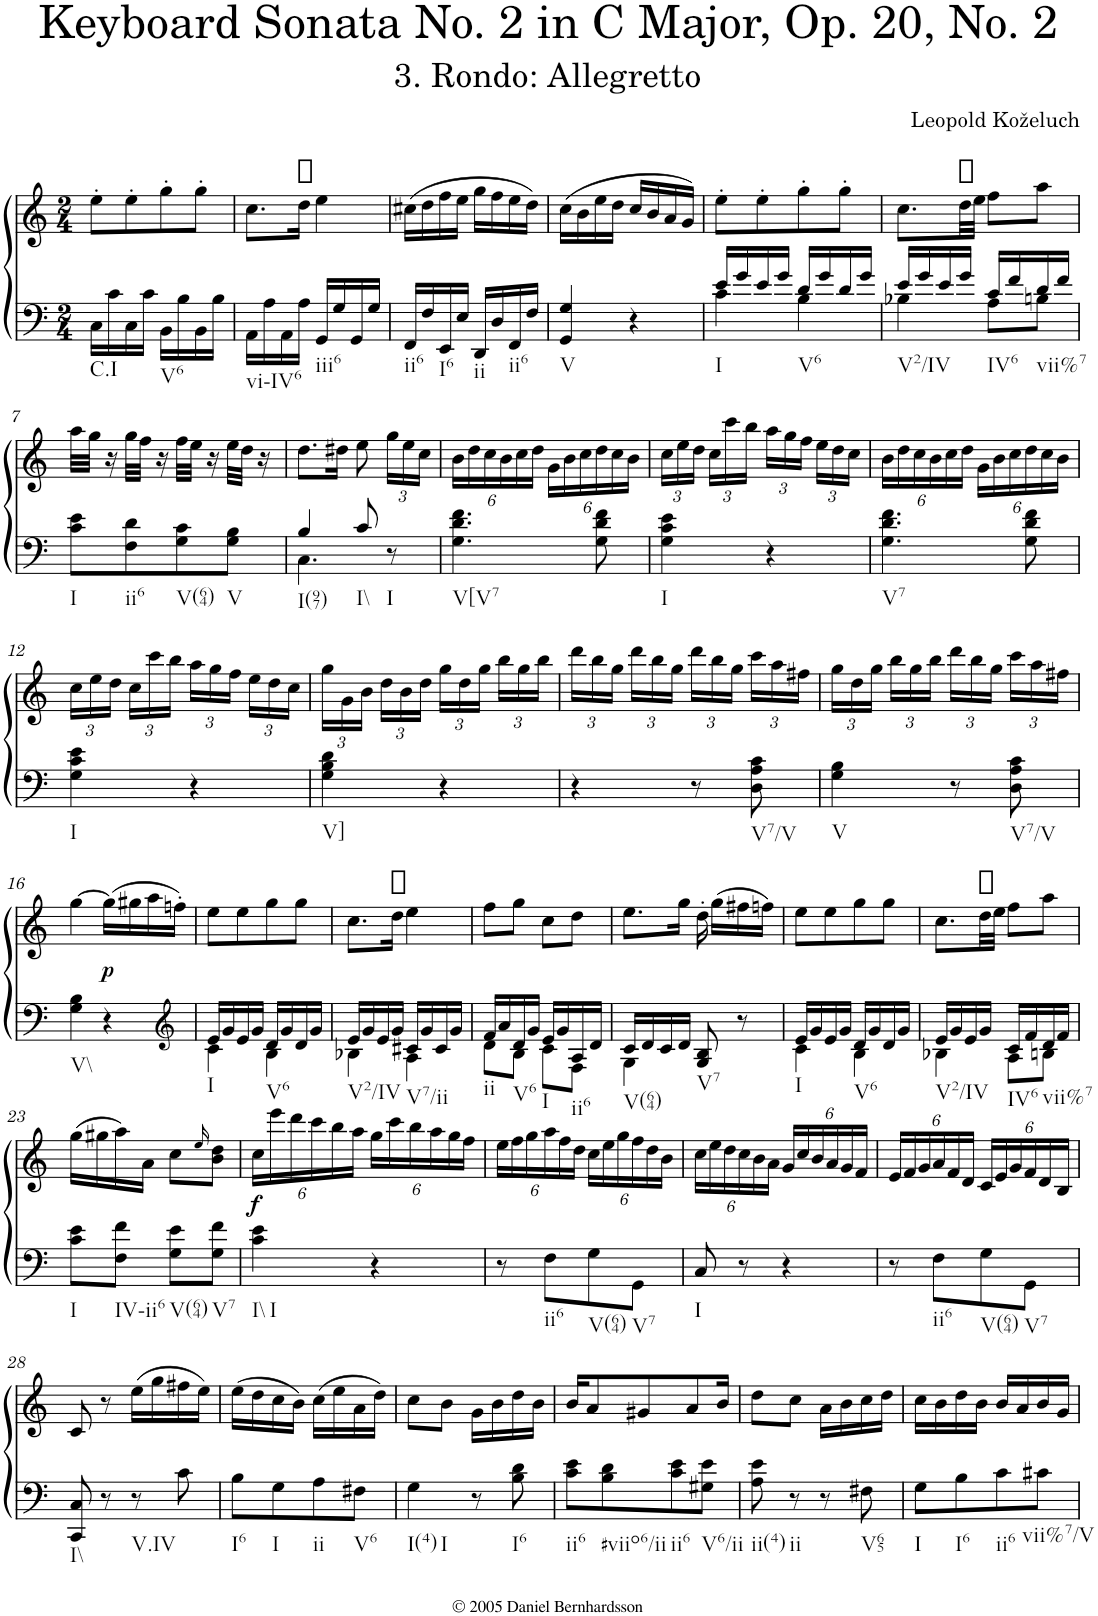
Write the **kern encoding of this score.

**kern	**kern	**dynam
*part1	*part1	*part1
*staff2	*staff1	*staff1/2
*I"Piano	*	*
*I'Pno.	*	*
*clefF4	*clefG2	*
*k[]	*k[]	*
*M2/4	*M2/4	*
=1	=1	=1
!LO:TX:b:t=C.I	!	!
16C\LL	8ee'\L	.
16c\	.	.
16C\	8ee'\	.
16c\JJ	.	.
!LO:TX:b:t=V6	!	!
16BB\LL	8gg'\	.
16B\	.	.
16BB\	8gg'\J	.
16B\JJ	.	.
=2	=2	=2
!LO:TX:b:t=vi-IV6	!	!
16AA\LL	8.cc\L	.
16A\	.	.
16AA\	.	.
16A\JJ	16dd\Jk	.
!LO:TX:b:t=iii6	!	!
16GG/LL	4ee\	.
16G/	.	.
16GG/	.	.
16G/JJ	.	.
=3	=3	=3
!LO:TX:b:t=ii6	!	!
16FF/LL	(16cc#X\LL	.
16F/	16dd\	.
!LO:TX:b:t=I6	!	!
16EE/	16ff\	.
16E/JJ	16ee\JJ	.
!LO:TX:b:t=ii	!	!
16DD/LL	16gg\LL	.
16D/	16ff\	.
!LO:TX:b:t=ii6	!	!
16FF/	16ee\	.
16F/JJ	16dd\JJ)	.
=4	=4	=4
!LO:TX:b:t=V	!	!
4GG/ 4G/	(16cc\LL	.
.	16b\	.
.	16ee\	.
.	16dd\JJ	.
4r	16cc/LL	.
.	16b/	.
.	16a/	.
.	16g/JJ)	.
=5	=5	=5
*^	*	*
!LO:TX:b:t=I	!	!	!
16e/LL	4c\	8ee'\L	.
16g/	.	.	.
16e/	.	8ee'\	.
16g/JJ	.	.	.
!LO:TX:b:t=V6	!	!	!
16d/LL	4B\	8gg'\	.
16g/	.	.	.
16d/	.	8gg'\J	.
16g/JJ	.	.	.
=6	=6	=6	=6
!LO:TX:b:t=V2/IV	!	!	!
16e/LL	4B-X\	8.cc\L	.
16g/	.	.	.
16e/	.	.	.
16g/JJ	.	32dd\LL	.
.	.	32ee\JJJ	.
!LO:TX:b:t=IV6	!	!	!
16c/LL	8A\L	8ff\L	.
16f/	.	.	.
!LO:TX:b:t=vii%7	!	!	!
16d/	8Bn\J	8aa\J	.
16f/JJ	.	.	.
*v	*v	*	*
!!LO:LB:g=z
=7	=7	=7
!LO:TX:b:t=I	!	!
8c\ 8e\L	32aa\LLL	.
.	32gg\JJJ	.
.	16r	.
!LO:TX:b:t=ii6	!	!
8F\ 8d\	32gg\LLL	.
.	32ff\JJJ	.
.	16r	.
!LO:TX:b:t=V(64)	!	!
8G\ 8c\	32ff\LLL	.
.	32ee\JJJ	.
.	16r	.
!LO:TX:b:t=V	!	!
8G\ 8B\J	32ee\LLL	.
.	32dd\JJJ	.
.	16r	.
=8	=8	=8
*^	*	*
!LO:TX:b:t=I(97)	!	!	!
4B/	4.C\	8.dd\L	.
.	.	16dd#X\Jk	.
!LO:TX:b:t=I\\	!	!	!
8c/	.	8ee\	.
*	*	*Xbrackettup	*
!LO:TX:b:t=I	!	!	!
8r	8ryy	24gg\LL	.
.	.	24ee\	.
.	.	24cc\JJ	.
*v	*v	*	*
=9	=9	=9
!LO:TX:b:t=V[V7	!	!
4.G\ 4.d\ 4.f\	24b\LL	.
.	24dd\	.
.	24cc\	.
.	24b\	.
.	24cc\	.
.	24dd\JJ	.
.	24g\LL	.
.	24b\	.
.	24cc\	.
8G\ 8d\ 8f\	24dd\	.
.	24cc\	.
.	24b\JJ	.
=10	=10	=10
!LO:TX:b:t=I	!	!
4G\ 4c\ 4e\	24cc\LL	.
.	24ee\	.
.	24dd\JJ	.
.	24cc\LL	.
.	24ccc\	.
.	24bb\JJ	.
4r	24aa\LL	.
.	24gg\	.
.	24ff\JJ	.
.	24ee\LL	.
.	24dd\	.
.	24cc\JJ	.
=11	=11	=11
!LO:TX:b:t=V7	!	!
4.G\ 4.d\ 4.f\	24b\LL	.
.	24dd\	.
.	24cc\	.
.	24b\	.
.	24cc\	.
.	24dd\JJ	.
.	24g\LL	.
.	24b\	.
.	24cc\	.
8G\ 8d\ 8f\	24dd\	.
.	24cc\	.
.	24b\JJ	.
!!LO:LB:g=z
=12	=12	=12
!LO:TX:b:t=I	!	!
4G\ 4c\ 4e\	24cc\LL	.
.	24ee\	.
.	24dd\JJ	.
.	24cc\LL	.
.	24ccc\	.
.	24bb\JJ	.
4r	24aa\LL	.
.	24gg\	.
.	24ff\JJ	.
.	24ee\LL	.
.	24dd\	.
.	24cc\JJ	.
=13	=13	=13
!LO:TX:b:t=V]	!	!
4G\ 4B\ 4d\	24gg\LL	.
.	24g\	.
.	24b\JJ	.
.	24dd\LL	.
.	24b\	.
.	24dd\JJ	.
4r	24gg\LL	.
.	24dd\	.
.	24gg\JJ	.
.	24bb\LL	.
.	24gg\	.
.	24bb\JJ	.
=14	=14	=14
4r	24ddd\LL	.
.	24bb\	.
.	24gg\JJ	.
.	24ddd\LL	.
.	24bb\	.
.	24gg\JJ	.
8r	24ddd\LL	.
.	24bb\	.
.	24gg\JJ	.
!LO:TX:b:t=V7/V	!	!
8D\ 8A\ 8c\	24ccc\LL	.
.	24aa\	.
.	24ff#X\JJ	.
=15	=15	=15
!LO:TX:b:t=V	!	!
4G\ 4B\	24gg\LL	.
.	24dd\	.
.	24gg\JJ	.
.	24bb\LL	.
.	24gg\	.
.	24bb\JJ	.
8r	24ddd\LL	.
.	24bb\	.
.	24gg\JJ	.
!LO:TX:b:t=V7/V	!	!
8D\ 8A\ 8c\	24ccc\LL	.
.	24aa\	.
.	24ff#X\JJ	.
!!LO:LB:g=z
=16	=16	=16
!LO:TX:b:t=V\\	!	!
4G\ 4B\	[>4gg\	.
!	!	!LO:DY:b
4r	(16gg\LL]	p
.	16gg#X\	.
.	16aa\	.
*clefG2	*	*
.	16ffn'\JJ)	.
=17	=17	=17
*^	*	*
!LO:TX:b:t=I	!	!	!
16e/LL	4c\	8ee\L	.
16g/	.	.	.
16e/	.	8ee\	.
16g/JJ	.	.	.
!LO:TX:b:t=V6	!	!	!
16d/LL	4B\	8gg\	.
16g/	.	.	.
16d/	.	8gg\J	.
16g/JJ	.	.	.
=18	=18	=18	=18
!LO:TX:b:t=V2/IV	!	!	!
16e/LL	4B-X\	8.cc\L	.
16g/	.	.	.
16e/	.	.	.
16g/JJ	.	16dd\Jk	.
!LO:TX:b:t=V7/ii	!	!	!
16c#X/LL	4A\	4ee\	.
16g/	.	.	.
16c#/	.	.	.
16g/JJ	.	.	.
=19	=19	=19	=19
!LO:TX:b:t=ii	!	!	!
16f/LL	8d\L	8ff\L	.
16a/	.	.	.
!LO:TX:b:t=V6	!	!	!
16d/	8B\J	8gg\J	.
16g/JJ	.	.	.
!LO:TX:b:t=I	!	!	!
16e/LL	8c\L	8cc\L	.
16g/	.	.	.
!LO:TX:b:t=ii6	!	!	!
16A/	8F\J	8dd\J	.
16d/JJ	.	.	.
=20	=20	=20	=20
!LO:TX:b:t=V(64)	!	!	!
16c/LL	4G\	8.ee\L	.
16d/	.	.	.
16c/	.	.	.
16d/JJ	.	16gg\Jk	.
!LO:TX:b:t=V7	!	!	!
8G/ 8B/	4ryy	16dd'\	.
.	.	(16gg\LL	.
8r	.	16ff#X\	.
.	.	16ffn\JJ)	.
=21	=21	=21	=21
!LO:TX:b:t=I	!	!	!
16e/LL	4c\	8ee\L	.
16g/	.	.	.
16e/	.	8ee\	.
16g/JJ	.	.	.
!LO:TX:b:t=V6	!	!	!
16d/LL	4B\	8gg\	.
16g/	.	.	.
16d/	.	8gg\J	.
16g/JJ	.	.	.
=22	=22	=22	=22
!LO:TX:b:t=V2/IV	!	!	!
16e/LL	4B-X\	8.cc\L	.
16g/	.	.	.
16e/	.	.	.
16g/JJ	.	32dd\LL	.
.	.	32ee\JJJ	.
!LO:TX:b:t=IV6	!	!	!
16c/LL	8A\L	8ff\L	.
16f/	.	.	.
!LO:TX:b:t=vii%7	!	!	!
16d/	8Bn\J	8aa\J	.
16f/JJ	.	.	.
*v	*v	*	*
!!LO:LB:g=z
=23	=23	=23
!LO:TX:b:t=I	!	!
8c\ 8e\L	(16gg\LL	.
.	16gg#X\	.
!LO:TX:b:t=IV-ii6	!	!
8F\ 8f\J	16aa\)	.
.	16a\JJ	.
!LO:TX:b:t=V(64)	!	!
8G\ 8e\L	8cc\L	.
.	16qee/	.
!LO:TX:b:t=V7	!	!
8G\ 8f\J	8b\ 8dd\J	.
=24	=24	=24
!LO:TX:b:t=I\\	!	!
!LO:TX:b:t=I	!	!
!	!	!LO:DY:b
4c\ 4e\	24cc\LL	f
.	24eee\	.
.	24ddd\	.
.	24ccc\	.
.	24bb\	.
.	24aa\JJ	.
4r	24gg\LL	.
.	24ccc\	.
.	24bb\	.
.	24aa\	.
.	24gg\	.
.	24ff\JJ	.
=25	=25	=25
8r	24ee\LL	.
.	24ff\	.
.	24gg\	.
!LO:TX:b:t=ii6	!	!
8F\L	24aa\	.
.	24ff\	.
.	24dd\JJ	.
!LO:TX:b:t=V(64)	!	!
8G\	24cc\LL	.
.	24ee\	.
.	24gg\	.
!LO:TX:b:t=V7	!	!
8GG\J	24ff\	.
.	24dd\	.
.	24b\JJ	.
=26	=26	=26
!LO:TX:b:t=I	!	!
8C/	24cc\LL	.
.	24ee\	.
.	24dd\	.
8r	24cc\	.
.	24b\	.
.	24a\JJ	.
4r	24g/LL	.
.	24cc/	.
.	24b/	.
.	24a/	.
.	24g/	.
.	24f/JJ	.
=27	=27	=27
8r	24e/LL	.
.	24f/	.
.	24g/	.
!LO:TX:b:t=ii6	!	!
8F\L	24a/	.
.	24f/	.
.	24d/JJ	.
!LO:TX:b:t=V(64)	!	!
8G\	24c/LL	.
.	24e/	.
.	24g/	.
!LO:TX:b:t=V7	!	!
8GG\J	24f/	.
.	24d/	.
.	24B/JJ	.
!!LO:LB:g=z
=28	=28	=28
!LO:TX:b:t=I\\	!	!
8CC/ 8C/	8c/	.
8r	8r	.
!LO:TX:b:t=V.IV	!	!
8r	(16ee\LL	.
.	16gg\	.
8c\	16ff#X\	.
.	16ee\JJ)	.
=29	=29	=29
!LO:TX:b:t=I6	!	!
8B\L	(16ee\LL	.
.	16dd\	.
!LO:TX:b:t=I	!	!
8G\	16cc\	.
.	16b\JJ)	.
!LO:TX:b:t=ii	!	!
8A\	(16cc\LL	.
.	16ee\	.
!LO:TX:b:t=V6	!	!
8F#X\J	16a\	.
.	16dd\JJ)	.
=30	=30	=30
!LO:TX:b:t=I(4)	!	!
!LO:TX:b:t=I	!	!
4G\	8cc\L	.
.	8b\J	.
8r	16g\LL	.
.	16b\	.
!LO:TX:b:t=I6	!	!
8B\ 8d\	16dd\	.
.	16b\JJ	.
=31	=31	=31
!LO:TX:b:t=ii6	!	!
8c\ 8e\L	16b/KL	.
.	8a/	.
!LO:TX:b:t=#viio6/ii	!	!
8B\ 8d\	.	.
.	8g#X/	.
!LO:TX:b:t=ii6	!	!
8c\ 8e\	.	.
.	8a/	.
!LO:TX:b:t=V6/ii	!	!
8G#X\ 8e\J	.	.
.	16b/Jk	.
=32	=32	=32
!LO:TX:b:t=ii(4)	!	!
8A\ 8e\	8dd\L	.
!LO:TX:b:t=ii	!	!
8r	8cc\J	.
8r	16a\LL	.
.	16b\	.
!LO:TX:b:t=V65	!	!
8F#X\	16cc\	.
.	16dd\JJ	.
=33	=33	=33
!LO:TX:b:t=I	!	!
8G\L	16cc\LL	.
.	16b\	.
!LO:TX:b:t=I6	!	!
8B\	16dd\	.
.	16b\JJ	.
!LO:TX:b:t=ii6	!	!
8c\	16b/LL	.
.	16a/	.
!LO:TX:b:t=vii%7/V	!	!
8c#X\J	16b/	.
.	16g/JJ	.
=	=	=
*-	*-	*-
